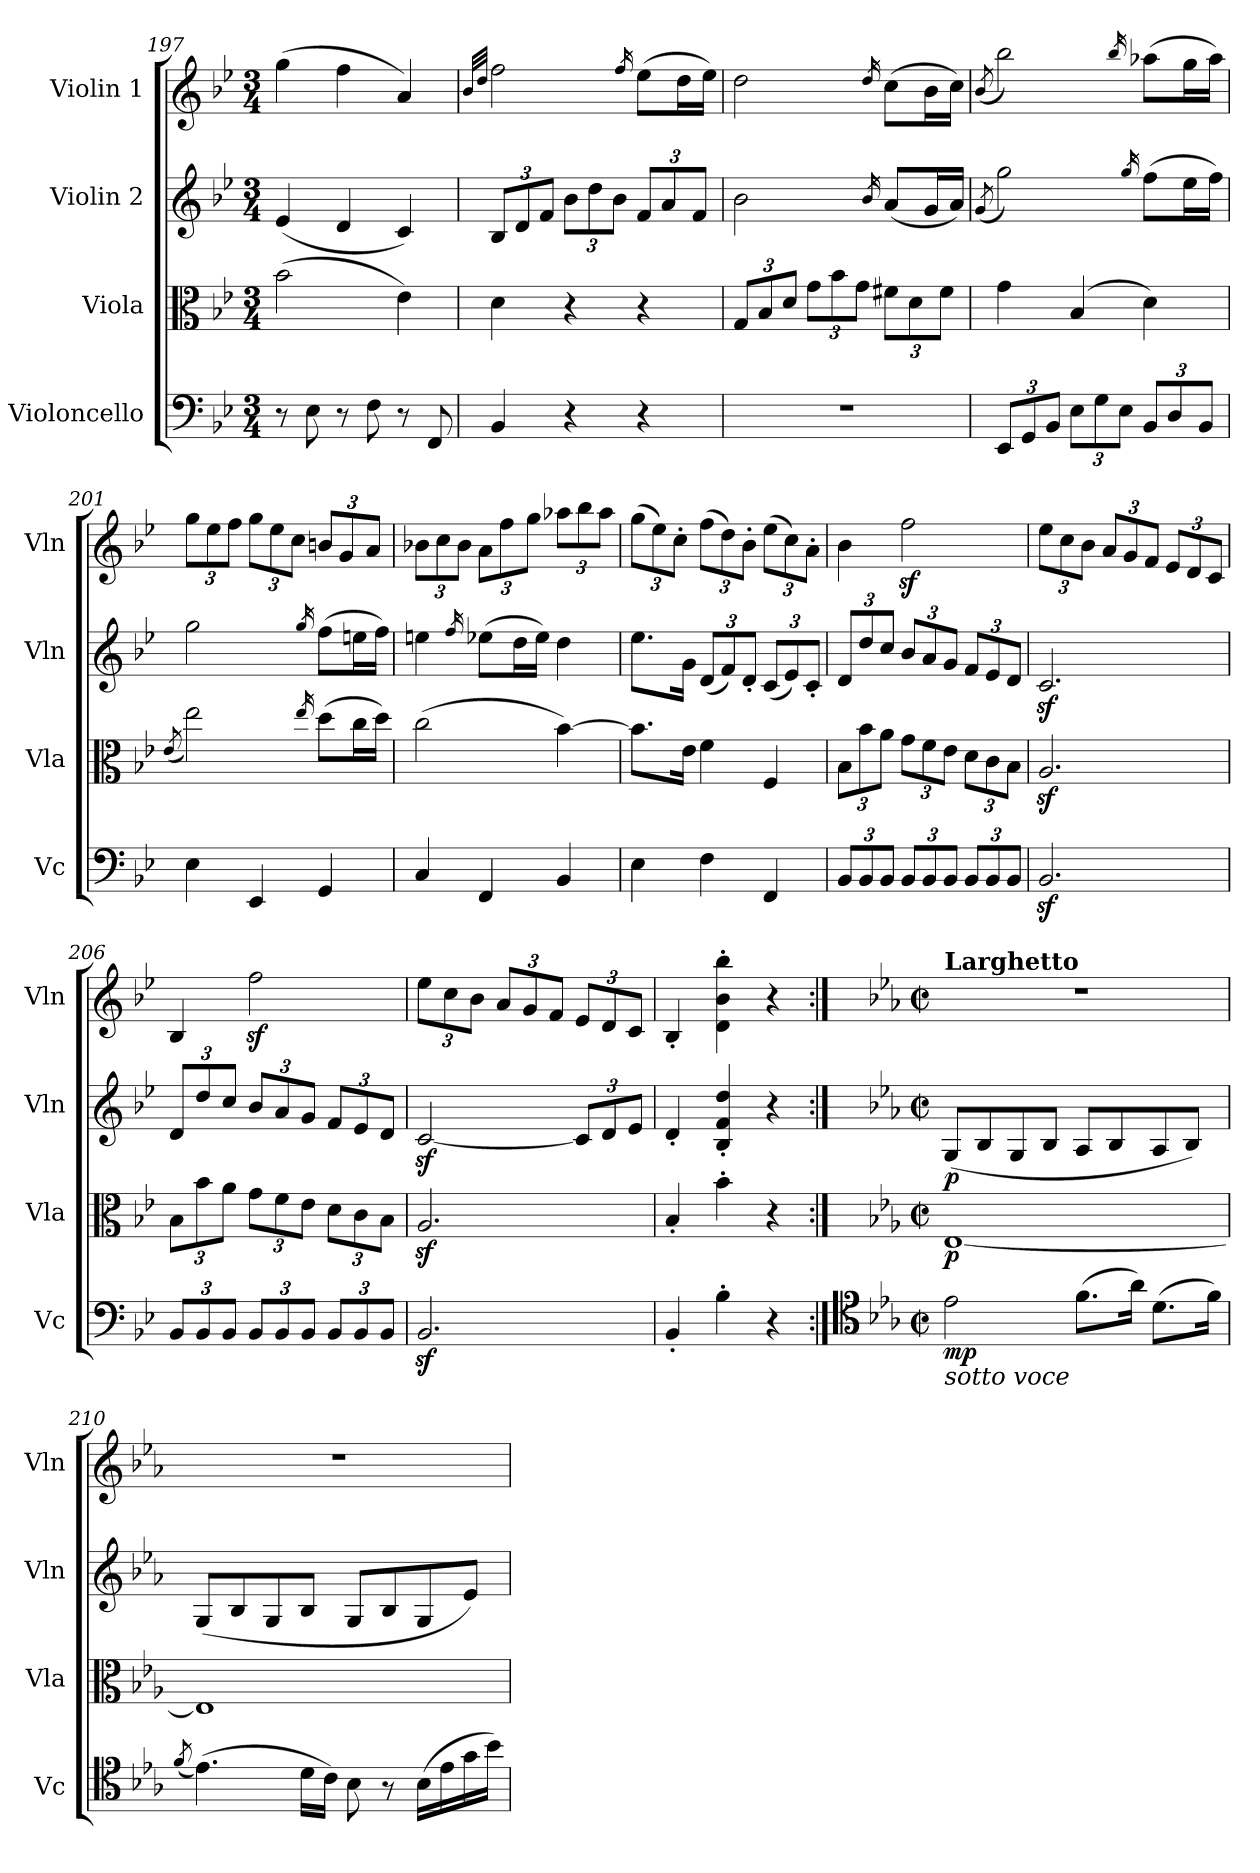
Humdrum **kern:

**kern	**dynam	**kern	**dynam	**kern	**dynam	**kern	**dynam
*part4	*part4	*part3	*part3	*part2	*part2	*part1	*part1
*staff4	*staff4	*staff3	*staff3	*staff2	*staff2	*staff1	*staff1
*I"Violoncello	*	*I"Viola	*	*I"Violin 2	*	*I"Violin 1	*
*I'Vc	*	*I'Vla	*	*I'Vln	*	*I'Vln	*
*clefF4	*	*clefC3	*	*clefG2	*	*clefG2	*
*k[b-e-]	*	*k[b-e-]	*	*k[b-e-]	*	*k[b-e-]	*
*M3/4	*	*M3/4	*	*M3/4	*	*M3/4	*
=197	=197	=197	=197	=197	=197	=197	=197
8r	.	(>2b-\	.	(<4e-/	.	(>4gg\	.
8E-\	.	.	.	.	.	.	.
8r	.	.	.	4d/	.	4ff\	.
8F\	.	.	.	.	.	.	.
8r	.	4e-\)	.	4c/)	.	4a/)	.
8FF/	.	.	.	.	.	.	.
=198	=198	=198	=198	=198	=198	=198	=198
.	.	.	.	.	.	32qb-/LLL	.
.	.	.	.	.	.	32qdd/JJJ	.
*	*	*	*	*Xbrackettup	*	*	*
!	!	!	!	!	!LO:DY:b	!	!LO:DY:b
4BB-/	.	4d\	.	12B-/L	other-dynamics	2ff\	other-dynamics
.	.	.	.	12d/	.	.	.
.	.	.	.	12f/J	.	.	.
4r	.	4r	.	12b-\L	.	.	.
.	.	.	.	12dd\	.	.	.
.	.	.	.	12b-\J	.	.	.
.	.	.	.	.	.	16qff/	.
4r	.	4r	.	12f/L	.	(>8ee-\L	.
.	.	.	.	12a/	.	.	.
.	.	.	.	.	.	16dd\L	.
.	.	.	.	12f/J	.	.	.
.	.	.	.	.	.	16ee-\JJ)	.
=199	=199	=199	=199	=199	=199	=199	=199
*	*	*Xbrackettup	*	*	*	*	*
!	!	!	!LO:DY:b	!	!	!	!
2.r	.	12G/L	other-dynamics	2b-\	.	2dd\	.
.	.	12B-/	.	.	.	.	.
.	.	12d/J	.	.	.	.	.
.	.	12g\L	.	.	.	.	.
.	.	12b-\	.	.	.	.	.
.	.	12g\J	.	.	.	.	.
.	.	.	.	16qb-/	.	16qdd/	.
.	.	12f#X\L	.	(<8a/L	.	(>8cc\L	.
.	.	12d\	.	.	.	.	.
.	.	.	.	16g/L	.	16b-\L	.
.	.	12f#\J	.	.	.	.	.
.	.	.	.	16a/JJ)	.	16cc\JJ)	.
=200	=200	=200	=200	=200	=200	=200	=200
.	.	.	.	(>8qg/	.	(>8qb-/	.
*Xbrackettup	*	*	*	*	*	*	*
!	!LO:DY:b	!	!	!	!	!	!
12EE-/L	other-dynamics	4g\	.	2gg\)	.	2bb-\)	.
12GG/	.	.	.	.	.	.	.
12BB-/J	.	.	.	.	.	.	.
12E-\L	.	(>4B-/	.	.	.	.	.
12G\	.	.	.	.	.	.	.
12E-\J	.	.	.	.	.	.	.
.	.	.	.	16qgg/	.	16qbb-/	.
12BB-/L	.	4d\)	.	(>8ff\L	.	(>8aa-X\L	.
12D/	.	.	.	.	.	.	.
.	.	.	.	16ee-\L	.	16gg\L	.
12BB-/J	.	.	.	.	.	.	.
.	.	.	.	16ff\JJ)	.	16aa-\JJ)	.
!!LO:LB:g=z
=201	=201	=201	=201	=201	=201	=201	=201
.	.	(>8qe-/	.	.	.	.	.
*	*	*	*	*	*	*Xbrackettup	*
4E-\	.	2ee-\)	.	2gg\	.	12gg\L	.
.	.	.	.	.	.	12ee-\	.
.	.	.	.	.	.	12ff\J	.
4EE-/	.	.	.	.	.	12gg\L	.
.	.	.	.	.	.	12ee-\	.
.	.	.	.	.	.	12cc\J	.
.	.	16qee-/	.	16qgg/	.	.	.
4GG/	.	(>8dd\L	.	(>8ff\L	.	12bn/L	.
.	.	.	.	.	.	12g/	.
.	.	16cc\L	.	16een\L	.	.	.
.	.	.	.	.	.	12a/J	.
.	.	16dd\JJ)	.	16ff\JJ)	.	.	.
=202	=202	=202	=202	=202	=202	=202	=202
4C/	.	(>2cc\	.	4een\	.	12b-X\L	.
.	.	.	.	.	.	12cc\	.
.	.	.	.	.	.	12b-\J	.
.	.	.	.	16qff/	.	.	.
4FF/	.	.	.	(>8ee-X\L	.	12a\L	.
.	.	.	.	.	.	12ff\	.
.	.	.	.	16dd\L	.	.	.
.	.	.	.	.	.	12gg\J	.
.	.	.	.	16ee-\JJ)	.	.	.
4BB-/	.	[4b-\)	.	4dd\	.	12aa-X\L	.
.	.	.	.	.	.	12bb-\	.
.	.	.	.	.	.	12aa-\J	.
=203	=203	=203	=203	=203	=203	=203	=203
4E-\	.	8.b-\L]	.	8.ee-\L	.	(>12gg\L	.
.	.	.	.	.	.	12ee-\)	.
.	.	.	.	.	.	12cc'\J	.
.	.	16e-\Jk	.	16g\Jk	.	.	.
4F\	.	4f\	.	(<12d/L	.	(>12ff\L	.
.	.	.	.	12f/)	.	12dd\)	.
.	.	.	.	12d'/J	.	12b-'\J	.
4FF/	.	4F/	.	(<12c/L	.	(>12ee-\L	.
.	.	.	.	12e-/)	.	12cc\)	.
.	.	.	.	12c'/J	.	12a'\J	.
=204	=204	=204	=204	=204	=204	=204	=204
12BB-/L	.	12B-\L	.	12d/L	.	4b-\	.
12BB-/	.	12b-\	.	12dd/	.	.	.
12BB-/J	.	12a\J	.	12cc/J	.	.	.
12BB-/L	.	12g\L	.	12b-/L	.	2ffz<\	.
12BB-/	.	12f\	.	12a/	.	.	.
12BB-/J	.	12e-\J	.	12g/J	.	.	.
12BB-/L	.	12d\L	.	12f/L	.	.	.
12BB-/	.	12c\	.	12e-/	.	.	.
12BB-/J	.	12B-\J	.	12d/J	.	.	.
=205	=205	=205	=205	=205	=205	=205	=205
2.BB-z</	.	2.Az</	.	2.cz</	.	12ee-\L	.
.	.	.	.	.	.	12cc\	.
.	.	.	.	.	.	12b-\J	.
.	.	.	.	.	.	12a/L	.
.	.	.	.	.	.	12g/	.
.	.	.	.	.	.	12f/J	.
.	.	.	.	.	.	12e-/L	.
.	.	.	.	.	.	12d/	.
.	.	.	.	.	.	12c/J	.
=206	=206	=206	=206	=206	=206	=206	=206
12BB-/L	.	12B-\L	.	12d/L	.	4B-/	.
12BB-/	.	12b-\	.	12dd/	.	.	.
12BB-/J	.	12a\J	.	12cc/J	.	.	.
12BB-/L	.	12g\L	.	12b-/L	.	2ffz<\	.
12BB-/	.	12f\	.	12a/	.	.	.
12BB-/J	.	12e-\J	.	12g/J	.	.	.
12BB-/L	.	12d\L	.	12f/L	.	.	.
12BB-/	.	12c\	.	12e-/	.	.	.
12BB-/J	.	12B-\J	.	12d/J	.	.	.
=207	=207	=207	=207	=207	=207	=207	=207
2.BB-z</	.	2.Az</	.	[2cz</	.	12ee-\L	.
.	.	.	.	.	.	12cc\	.
.	.	.	.	.	.	12b-\J	.
.	.	.	.	.	.	12a/L	.
.	.	.	.	.	.	12g/	.
.	.	.	.	.	.	12f/J	.
.	.	.	.	12c/L]	.	12e-/L	.
.	.	.	.	12d/	.	12d/	.
.	.	.	.	12e-/J	.	12c/J	.
=208	=208	=208	=208	=208	=208	=208	=208
4BB-'/	.	4B-'/	.	4d'/	.	4B-'/	.
4B-'\	.	4b-'\	.	4B-/' 4f/' 4dd/'	.	4d\' 4b-\' 4bb-\'	.
4r	.	4r	.	4r	.	4r	.
!!LO:PB:g=z
=209:|!	=209:|!	=209:|!	=209:|!	=209:|!	=209:|!	=209:|!	=209:|!
*clefC4	*	*	*	*	*	*	*
*k[b-e-a-]	*	*k[b-e-a-]	*	*k[b-e-a-]	*	*k[b-e-a-]	*
*M2/2	*	*M2/2	*	*M2/2	*	*M2/2	*
*met(c|)	*	*met(c|)	*	*met(c|)	*	*met(c|)	*
!	!	!	!	!	!	!LO:TX:a:B:t=Larghetto	!
!LO:TX:b:i:t=sotto voce	!	!	!	!	!	!	!
!	!LO:DY:b	!	!LO:DY:b	!	!LO:DY:b	!	!
2e-\	mp	[1E-	p	(<8G/L	p	1r	.
.	.	.	.	8B-/	.	.	.
.	.	.	.	8G/	.	.	.
.	.	.	.	8B-/J	.	.	.
(>8.f\L	.	.	.	8A-/L	.	.	.
.	.	.	.	8B-/	.	.	.
16a-\Jk)	.	.	.	.	.	.	.
(>8.d\L	.	.	.	8A-/	.	.	.
.	.	.	.	8B-/J)	.	.	.
16f\Jk)	.	.	.	.	.	.	.
=210	=210	=210	=210	=210	=210	=210	=210
(<8qf/	.	.	.	.	.	.	.
(>4.e-\)	.	1E-]	.	(<8G/L	.	1r	.
.	.	.	.	8B-/	.	.	.
.	.	.	.	8G/	.	.	.
16d\LL	.	.	.	8B-/J	.	.	.
16c\JJ)	.	.	.	.	.	.	.
8B-\	.	.	.	8G/L	.	.	.
8r	.	.	.	8B-/	.	.	.
(>16B-\LL	.	.	.	8G/	.	.	.
16e-\	.	.	.	.	.	.	.
16g\	.	.	.	8e-/J)	.	.	.
16b-\JJ)	.	.	.	.	.	.	.
=	=	=	=	=	=	=	=
*-	*-	*-	*-	*-	*-	*-	*-
